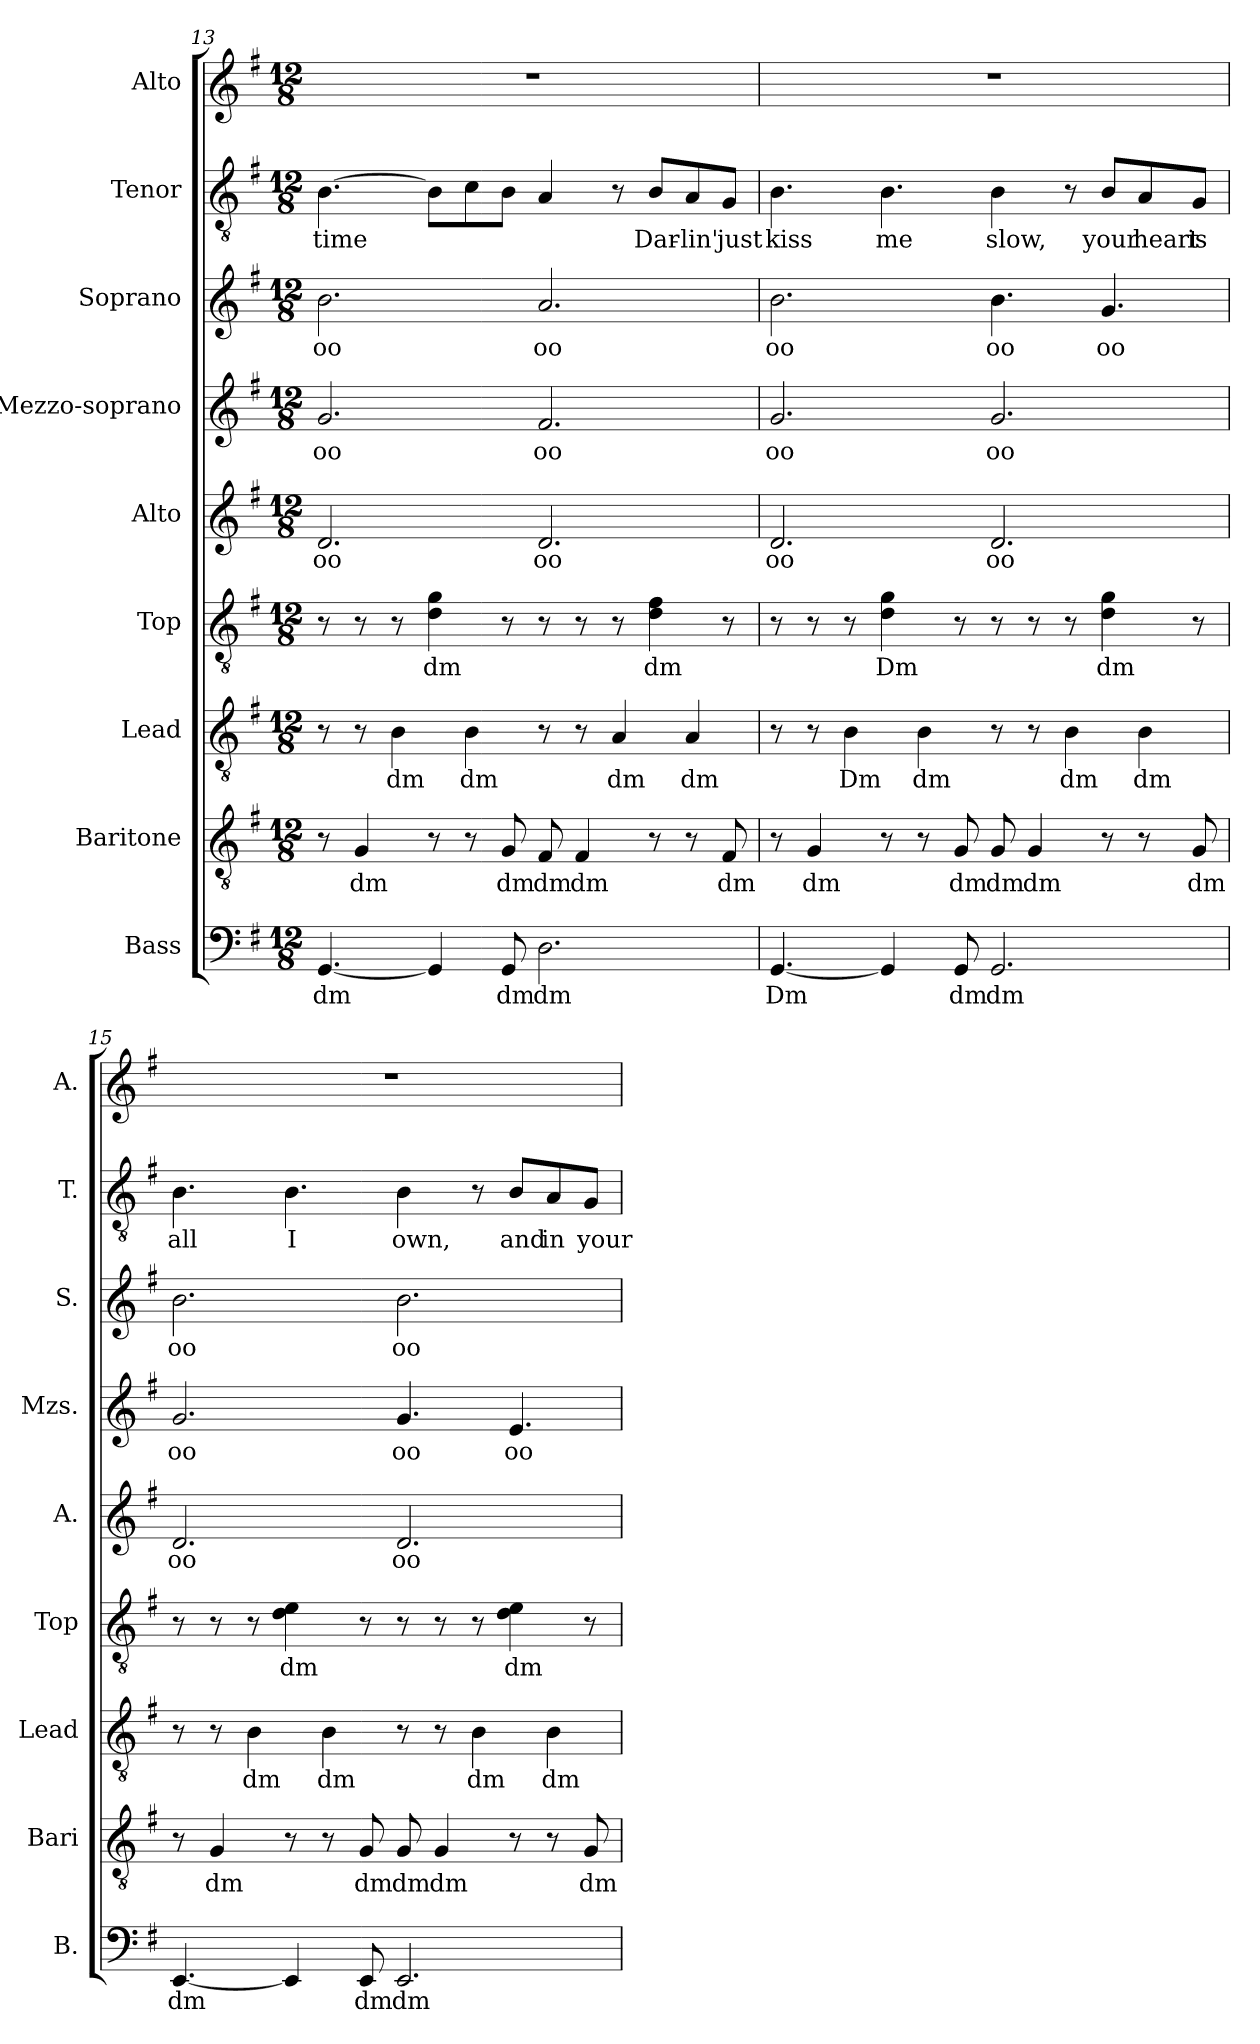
**kern	**text	**kern	**text	**kern	**text	**kern	**text	**kern	**text	**kern	**text	**kern	**text	**kern	**text	**kern
*part9	*part9	*part8	*part8	*part7	*part7	*part6	*part6	*part5	*part5	*part4	*part4	*part3	*part3	*part2	*part2	*part1
*staff9	*staff9	*staff8	*staff8	*staff7	*staff7	*staff6	*staff6	*staff5	*staff5	*staff4	*staff4	*staff3	*staff3	*staff2	*staff2	*staff1
*I"Bass	*	*I"Baritone	*	*I"Lead	*	*I"Top	*	*I"Alto	*	*I"Mezzo-soprano	*	*I"Soprano	*	*I"Tenor	*	*I"Alto
*I'B.	*	*I'Bari	*	*I'Lead	*	*I'Top	*	*I'A.	*	*I'Mzs.	*	*I'S.	*	*I'T.	*	*I'A.
*clefF4	*	*clefGv2	*	*clefGv2	*	*clefGv2	*	*clefG2	*	*clefG2	*	*clefG2	*	*clefGv2	*	*clefG2
*k[f#]	*	*k[f#]	*	*k[f#]	*	*k[f#]	*	*k[f#]	*	*k[f#]	*	*k[f#]	*	*k[f#]	*	*k[f#]
*M12/8	*	*M12/8	*	*M12/8	*	*M12/8	*	*M12/8	*	*M12/8	*	*M12/8	*	*M12/8	*	*M12/8
=13	=13	=13	=13	=13	=13	=13	=13	=13	=13	=13	=13	=13	=13	=13	=13	=13
!	!LO:LY:b	!	!	!	!	!	!	!	!LO:LY:b	!	!LO:LY:b	!	!LO:LY:b	!	!LO:LY:b	!
[4.GG/	dm	8r	.	8r	.	8r	.	2.d/	oo	2.g/	oo	2.b\	oo	[4.B\	time	1.r
!	!	!	!LO:LY:b	!	!	!	!	!	!	!	!	!	!	!	!	!
.	.	4G/	dm	8r	.	8r	.	.	.	.	.	.	.	.	.	.
!	!	!	!	!	!LO:LY:b	!	!	!	!	!	!	!	!	!	!	!
.	.	.	.	4B\	dm	8r	.	.	.	.	.	.	.	.	.	.
!	!	!	!	!	!	!	!LO:LY:b	!	!	!	!	!	!	!	!	!
4GG/]	.	8r	.	.	.	4d\ 4g\	dm	.	.	.	.	.	.	8B\L]	.	.
!	!	!	!	!	!LO:LY:b	!	!	!	!	!	!	!	!	!	!	!
.	.	8r	.	4B\	dm	.	.	.	.	.	.	.	.	8c\	.	.
!	!LO:LY:b	!	!LO:LY:b	!	!	!	!	!	!	!	!	!	!	!	!	!
8GG/	dm	8G/	dm	.	.	8r	.	.	.	.	.	.	.	8B\J	.	.
!	!LO:LY:b	!	!LO:LY:b	!	!	!	!	!	!LO:LY:b	!	!LO:LY:b	!	!LO:LY:b	!	!	!
2.D\	dm	8F#/	dm	8r	.	8r	.	2.d/	oo	2.f#/	oo	2.a/	oo	4A/	.	.
!	!	!	!LO:LY:b	!	!	!	!	!	!	!	!	!	!	!	!	!
.	.	4F#/	dm	8r	.	8r	.	.	.	.	.	.	.	.	.	.
!	!	!	!	!	!LO:LY:b	!	!	!	!	!	!	!	!	!	!	!
.	.	.	.	4A/	dm	8r	.	.	.	.	.	.	.	8r	.	.
!	!	!	!	!	!	!	!LO:LY:b	!	!	!	!	!	!	!	!LO:LY:b	!
.	.	8r	.	.	.	4d\ 4f#\	dm	.	.	.	.	.	.	8B/L	Dar-	.
!	!	!	!	!	!LO:LY:b	!	!	!	!	!	!	!	!	!	!LO:LY:b	!
.	.	8r	.	4A/	dm	.	.	.	.	.	.	.	.	8A/	-lin'	.
!	!	!	!LO:LY:b	!	!	!	!	!	!	!	!	!	!	!	!LO:LY:b	!
.	.	8F#/	dm	.	.	8r	.	.	.	.	.	.	.	8G/J	just	.
=14	=14	=14	=14	=14	=14	=14	=14	=14	=14	=14	=14	=14	=14	=14	=14	=14
!	!LO:LY:b	!	!	!	!	!	!	!	!LO:LY:b	!	!LO:LY:b	!	!LO:LY:b	!	!LO:LY:b	!
[4.GG/	Dm	8r	.	8r	.	8r	.	2.d/	oo	2.g/	oo	2.b\	oo	4.B\	kiss	1.r
!	!	!	!LO:LY:b	!	!	!	!	!	!	!	!	!	!	!	!	!
.	.	4G/	dm	8r	.	8r	.	.	.	.	.	.	.	.	.	.
!	!	!	!	!	!LO:LY:b	!	!	!	!	!	!	!	!	!	!	!
.	.	.	.	4B\	Dm	8r	.	.	.	.	.	.	.	.	.	.
!	!	!	!	!	!	!	!LO:LY:b	!	!	!	!	!	!	!	!LO:LY:b	!
4GG/]	.	8r	.	.	.	4d\ 4g\	Dm	.	.	.	.	.	.	4.B\	me	.
!	!	!	!	!	!LO:LY:b	!	!	!	!	!	!	!	!	!	!	!
.	.	8r	.	4B\	dm	.	.	.	.	.	.	.	.	.	.	.
!	!LO:LY:b	!	!LO:LY:b	!	!	!	!	!	!	!	!	!	!	!	!	!
8GG/	dm	8G/	dm	.	.	8r	.	.	.	.	.	.	.	.	.	.
!	!LO:LY:b	!	!LO:LY:b	!	!	!	!	!	!LO:LY:b	!	!LO:LY:b	!	!LO:LY:b	!	!LO:LY:b	!
2.GG/	dm	8G/	dm	8r	.	8r	.	2.d/	oo	2.g/	oo	4.b\	oo	4B\	slow,	.
!	!	!	!LO:LY:b	!	!	!	!	!	!	!	!	!	!	!	!	!
.	.	4G/	dm	8r	.	8r	.	.	.	.	.	.	.	.	.	.
!	!	!	!	!	!LO:LY:b	!	!	!	!	!	!	!	!	!	!	!
.	.	.	.	4B\	dm	8r	.	.	.	.	.	.	.	8r	.	.
!	!	!	!	!	!	!	!LO:LY:b	!	!	!	!	!	!LO:LY:b	!	!LO:LY:b	!
.	.	8r	.	.	.	4d\ 4g\	dm	.	.	.	.	4.g/	oo	8B/L	your	.
!	!	!	!	!	!LO:LY:b	!	!	!	!	!	!	!	!	!	!LO:LY:b	!
.	.	8r	.	4B\	dm	.	.	.	.	.	.	.	.	8A/	heart	.
!	!	!	!LO:LY:b	!	!	!	!	!	!	!	!	!	!	!	!LO:LY:b	!
.	.	8G/	dm	.	.	8r	.	.	.	.	.	.	.	8G/J	is	.
!!LO:LB:g=z
=15	=15	=15	=15	=15	=15	=15	=15	=15	=15	=15	=15	=15	=15	=15	=15	=15
!	!LO:LY:b	!	!	!	!	!	!	!	!LO:LY:b	!	!LO:LY:b	!	!LO:LY:b	!	!LO:LY:b	!
[4.EE/	dm	8r	.	8r	.	8r	.	2.d/	oo	2.g/	oo	2.b\	oo	4.B\	all	1.r
!	!	!	!LO:LY:b	!	!	!	!	!	!	!	!	!	!	!	!	!
.	.	4G/	dm	8r	.	8r	.	.	.	.	.	.	.	.	.	.
!	!	!	!	!	!LO:LY:b	!	!	!	!	!	!	!	!	!	!	!
.	.	.	.	4B\	dm	8r	.	.	.	.	.	.	.	.	.	.
!	!	!	!	!	!	!	!LO:LY:b	!	!	!	!	!	!	!	!LO:LY:b	!
4EE/]	.	8r	.	.	.	4d\ 4e\	dm	.	.	.	.	.	.	4.B\	I	.
!	!	!	!	!	!LO:LY:b	!	!	!	!	!	!	!	!	!	!	!
.	.	8r	.	4B\	dm	.	.	.	.	.	.	.	.	.	.	.
!	!LO:LY:b	!	!LO:LY:b	!	!	!	!	!	!	!	!	!	!	!	!	!
8EE/	dm	8G/	dm	.	.	8r	.	.	.	.	.	.	.	.	.	.
!	!LO:LY:b	!	!LO:LY:b	!	!	!	!	!	!LO:LY:b	!	!LO:LY:b	!	!LO:LY:b	!	!LO:LY:b	!
2.EE/	dm	8G/	dm	8r	.	8r	.	2.d/	oo	4.g/	oo	2.b\	oo	4B\	own,	.
!	!	!	!LO:LY:b	!	!	!	!	!	!	!	!	!	!	!	!	!
.	.	4G/	dm	8r	.	8r	.	.	.	.	.	.	.	.	.	.
!	!	!	!	!	!LO:LY:b	!	!	!	!	!	!	!	!	!	!	!
.	.	.	.	4B\	dm	8r	.	.	.	.	.	.	.	8r	.	.
!	!	!	!	!	!	!	!LO:LY:b	!	!	!	!LO:LY:b	!	!	!	!LO:LY:b	!
.	.	8r	.	.	.	4d\ 4e\	dm	.	.	4.e/	oo	.	.	8B/L	and	.
!	!	!	!	!	!LO:LY:b	!	!	!	!	!	!	!	!	!	!LO:LY:b	!
.	.	8r	.	4B\	dm	.	.	.	.	.	.	.	.	8A/	in	.
!	!	!	!LO:LY:b	!	!	!	!	!	!	!	!	!	!	!	!LO:LY:b	!
.	.	8G/	dm	.	.	8r	.	.	.	.	.	.	.	8G/J	your	.
=	=	=	=	=	=	=	=	=	=	=	=	=	=	=	=	=
*-	*-	*-	*-	*-	*-	*-	*-	*-	*-	*-	*-	*-	*-	*-	*-	*-
